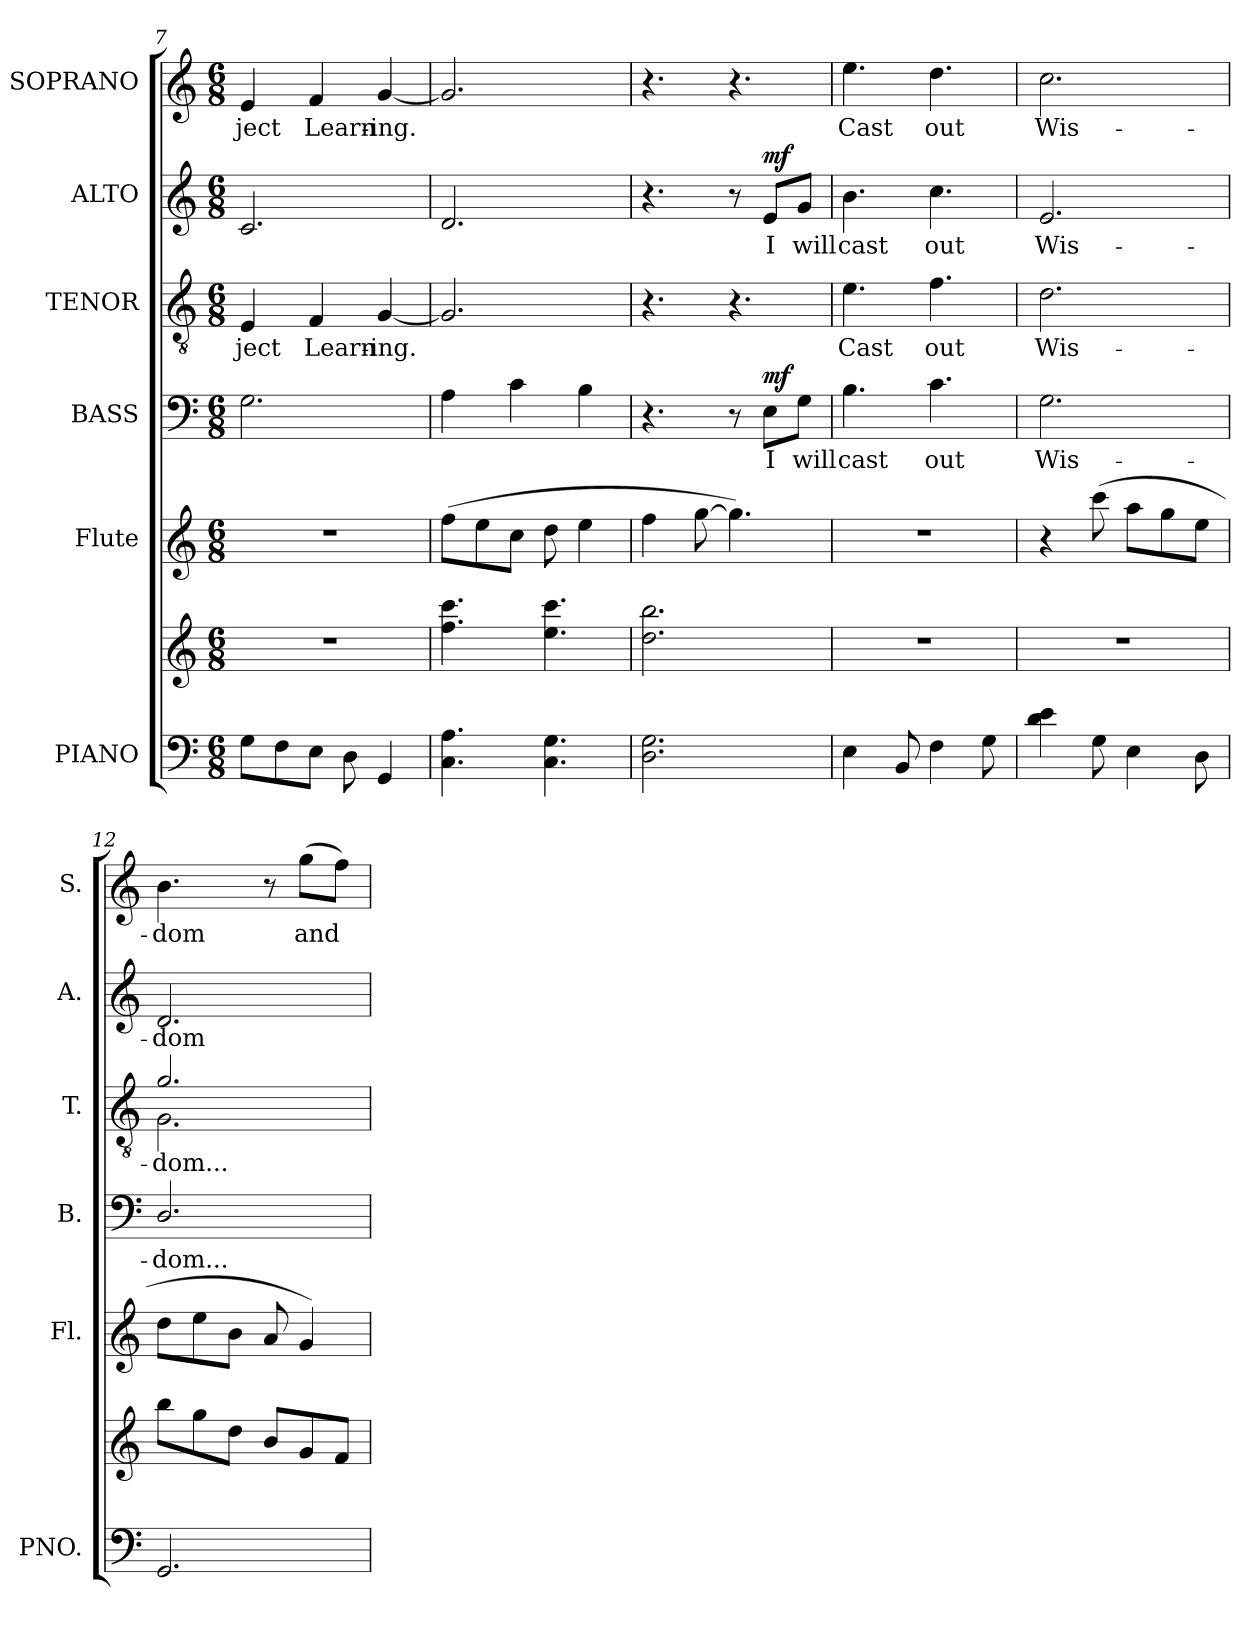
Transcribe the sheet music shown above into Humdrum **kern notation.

**kern	**kern	**kern	**kern	**text	**dynam	**kern	**text	**kern	**text	**dynam	**kern	**text
*part6	*part6	*part5	*part4	*part4	*part4	*part3	*part3	*part2	*part2	*part2	*part1	*part1
*staff7	*staff6	*staff5	*staff4	*staff4	*staff4	*staff3	*staff3	*staff2	*staff2	*staff2	*staff1	*staff1
*I"PIANO	*	*I"Flute	*I"BASS	*	*	*I"TENOR	*	*I"ALTO	*	*	*I"SOPRANO	*
*I'PNO.	*	*I'Fl.	*I'B.	*	*	*I'T.	*	*I'A.	*	*	*I'S.	*
!!LO:LB:g=z
*clefF4	*clefG2	*clefG2	*clefF4	*	*	*clefGv2	*	*clefG2	*	*	*clefG2	*
*	*	*	*	*	*	*ITrd7c12	*	*	*	*	*	*
*k[]	*k[]	*k[]	*k[]	*	*	*k[]	*	*k[]	*	*	*k[]	*
*C:	*C:	*C:	*C:	*	*	*C:	*	*C:	*	*	*C:	*
*M6/8	*M6/8	*M6/8	*M6/8	*	*	*M6/8	*	*M6/8	*	*	*M6/8	*
=7	=7	=7	=7	=7	=7	=7	=7	=7	=7	=7	=7	=7
!	!LO:N:vis=1	!LO:N:vis=1	!	!	!	!	!	!	!	!	!	!
!	!	!	!	!	!	!	!LO:LY:b:color=#000000	!	!	!	!	!
!	!	!	!	!	!	!	!	!	!	!	!	!LO:LY:b:color=#000000
8Gi\L	2.r	2.r	2.Gi\	.	.	4EEi/	-ject	2.ci/	.	.	4ei/	-ject
8Fi\	.	.	.	.	.	.	.	.	.	.	.	.
!	!	!	!	!	!	!	!LO:LY:b:color=#000000	!	!	!	!	!
!	!	!	!	!	!	!	!	!	!	!	!	!LO:LY:b:color=#000000
8Ei\J	.	.	.	.	.	4FFi/	Learn-	.	.	.	4fi/	Learn-
8Di\	.	.	.	.	.	.	.	.	.	.	.	.
!	!	!	!	!	!	!	!LO:LY:b:color=#000000	!	!	!	!	!
!	!	!	!	!	!	!	!	!	!	!	!	!LO:LY:b:color=#000000
4GGi/	.	.	.	.	.	[<4GGi/	-ing.	.	.	.	[<4gi/	-ing.
=8	=8	=8	=8	=8	=8	=8	=8	=8	=8	=8	=8	=8
4.Ci\ 4.Ai	4.ffi\ 4.ccci	(8ffi\L	4Ai\	.	.	2.GGi/]	.	2.di/	.	.	2.gi/]	.
.	.	8eei\	.	.	.	.	.	.	.	.	.	.
.	.	8cci\J	4ci\	.	.	.	.	.	.	.	.	.
4.Ci\ 4.Gi	4.eei\ 4.ccci	8ddi\	.	.	.	.	.	.	.	.	.	.
.	.	4eei\	4Bi\	.	.	.	.	.	.	.	.	.
=9	=9	=9	=9	=9	=9	=9	=9	=9	=9	=9	=9	=9
2.Di\ 2.Gi	2.ddi\ 2.bbi	4ffi\	4.r	.	.	4.r	.	4.r	.	.	4.r	.
.	.	[>8ggi\	.	.	.	.	.	.	.	.	.	.
.	.	4.ggi\])	8r	.	.	4.r	.	8r	.	.	4.r	.
!	!	!	!	!LO:LY:b:color=#000000	!	!	!	!	!	!	!	!
!	!	!	!	!	!	!	!	!	!LO:LY:b:color=#000000	!	!	!
.	.	.	8Ei\L	I	mf	.	.	8ei/L	I	mf	.	.
!	!	!	!	!LO:LY:b:color=#000000	!	!	!	!	!	!	!	!
!	!	!	!	!	!	!	!	!	!LO:LY:b:color=#000000	!	!	!
.	.	.	8Gi\J	will	.	.	.	8gi/J	will	.	.	.
=10	=10	=10	=10	=10	=10	=10	=10	=10	=10	=10	=10	=10
!	!LO:N:vis=1	!LO:N:vis=1	!	!	!	!	!	!	!	!	!	!
!	!	!	!	!LO:LY:b:color=#000000	!	!	!	!	!	!	!	!
!	!	!	!	!	!	!	!LO:LY:b:color=#000000	!	!	!	!	!
!	!	!	!	!	!	!	!	!	!LO:LY:b:color=#000000	!	!	!
!	!	!	!	!	!	!	!	!	!	!	!	!LO:LY:b:color=#000000
4Ei\	2.r	2.r	4.Bi\	cast	.	4.Ei\	Cast	4.bi\	cast	.	4.eei\	Cast
8BBi/	.	.	.	.	.	.	.	.	.	.	.	.
!	!	!	!	!LO:LY:b:color=#000000	!	!	!	!	!	!	!	!
!	!	!	!	!	!	!	!LO:LY:b:color=#000000	!	!	!	!	!
!	!	!	!	!	!	!	!	!	!LO:LY:b:color=#000000	!	!	!
!	!	!	!	!	!	!	!	!	!	!	!	!LO:LY:b:color=#000000
4Fi\	.	.	4.ci\	out	.	4.Fi\	out	4.cci\	out	.	4.ddi\	out
8Gi\	.	.	.	.	.	.	.	.	.	.	.	.
=11	=11	=11	=11	=11	=11	=11	=11	=11	=11	=11	=11	=11
!	!LO:N:vis=1	!	!	!	!	!	!	!	!	!	!	!
!	!	!	!	!LO:LY:b:color=#000000	!	!	!	!	!	!	!	!
!	!	!	!	!	!	!	!LO:LY:b:color=#000000	!	!	!	!	!
!	!	!	!	!	!	!	!	!	!LO:LY:b:color=#000000	!	!	!
!	!	!	!	!	!	!	!	!	!	!	!	!LO:LY:b:color=#000000
4di\ 4ei	2.r	4r	2.Gi\	Wis-	.	2.Di\	Wis-	2.ei/	Wis-	.	2.cci\	Wis-
8Gi\	.	(8ccci\	.	.	.	.	.	.	.	.	.	.
4Ei\	.	8aai\L	.	.	.	.	.	.	.	.	.	.
.	.	8ggi\	.	.	.	.	.	.	.	.	.	.
8Di\	.	8eei\J	.	.	.	.	.	.	.	.	.	.
=12	=12	=12	=12	=12	=12	=12	=12	=12	=12	=12	=12	=12
!	!	!	!	!LO:LY:b:color=#000000	!	!	!	!	!	!	!	!
!	!	!	!	!	!	!	!LO:LY:b:color=#000000	!	!	!	!	!
*	*	*	*	*	*	*^	*	*	*	*	*	*
!	!	!	!	!	!	!	!	!	!	!LO:LY:b:color=#000000	!	!	!
!	!	!	!	!	!	!	!	!	!	!	!	!	!LO:LY:b:color=#000000
2.GGi/	8bbi\L	8ddi\L	2.Di/	-dom...	.	2.Gi/	2.GGi\	-dom...	2.di/	-dom	.	4.bi\	-dom
.	8ggi\	8eei\	.	.	.	.	.	.	.	.	.	.	.
.	8ddi\J	8bi\J	.	.	.	.	.	.	.	.	.	.	.
.	8bi/L	8ai/	.	.	.	.	.	.	.	.	.	8r	.
!	!	!	!	!	!	!	!	!	!	!	!	!	!LO:LY:b:color=#000000
.	8gi/	4gi/)	.	.	.	.	.	.	.	.	.	(8ggi\L	and
.	8fi/J	.	.	.	.	.	.	.	.	.	.	8ffi\J)	.
*	*	*	*	*	*	*v	*v	*	*	*	*	*	*
=	=	=	=	=	=	=	=	=	=	=	=	=
*-	*-	*-	*-	*-	*-	*-	*-	*-	*-	*-	*-	*-
